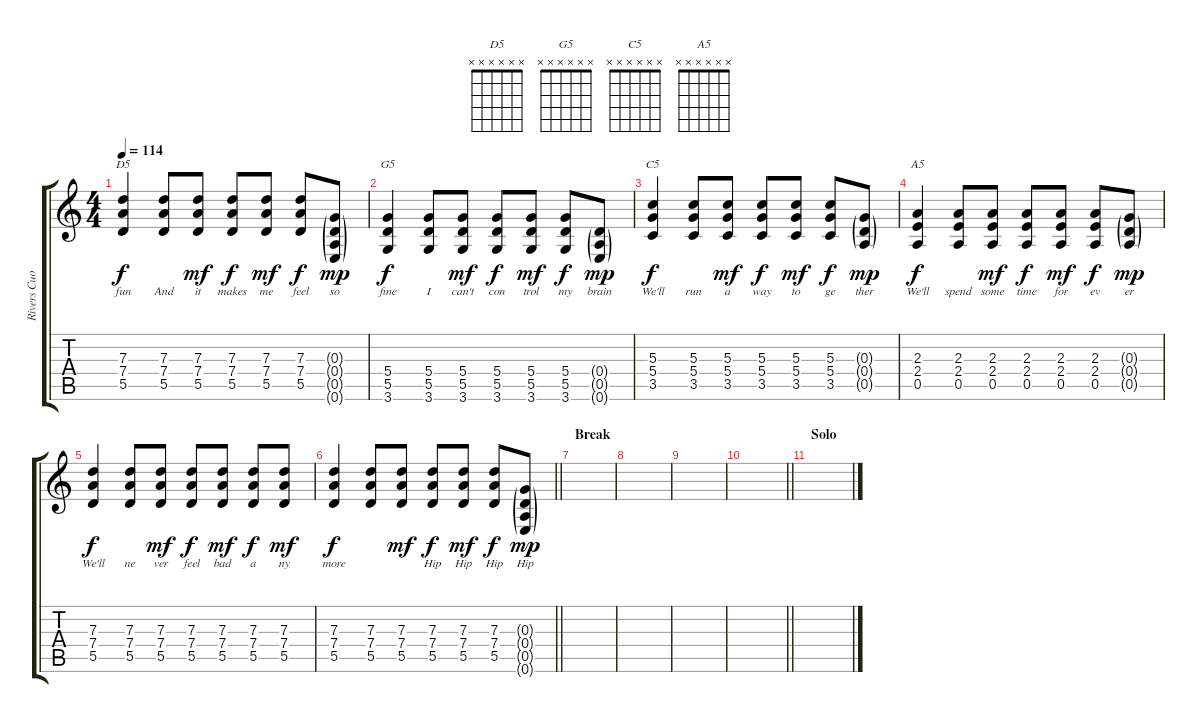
\track ("Rivers Cuomo - Guitar (Studio)" "Rivers Cuo") {instrument electricguitarclean}
\staff {score tabs}
\tuning (E4 B3 G3 D3 A2 E2) {hide}
\chord ("D5" x x x x x x)
\chord ("G5" x x x x x x)
\chord ("C5" x x x x x x)
\chord ("A5" x x x x x x)
\ts (4 4)
\tempo 114
\clef g2
\ks c
(7.3 7.4 5.5).4{ch "D5" lyrics (0 "fun") lyrics (1 "") lyrics (2 "") lyrics (3 "") lyrics (4 "") dy f} (7.3 7.4 5.5).8{lyrics (0 "And") lyrics (1 "") lyrics (2 "") lyrics (3 "") lyrics (4 "")} (7.3 7.4 5.5).8{lyrics (0 "it") lyrics (1 "") lyrics (2 "") lyrics (3 "") lyrics (4 "") dy mf} (7.3 7.4 5.5).8{lyrics (0 "makes") lyrics (1 "") lyrics (2 "") lyrics (3 "") lyrics (4 "") dy f} (7.3 7.4 5.5).8{lyrics (0 "me") lyrics (1 "") lyrics (2 "") lyrics (3 "") lyrics (4 "") dy mf} (7.3 7.4 5.5).8{lyrics (0 "feel") lyrics (1 "") lyrics (2 "") lyrics (3 "") lyrics (4 "") dy f} (0.3{g} 0.4{g} 0.5{g} 0.6{g}).8{lyrics (0 "so") lyrics (1 "") lyrics (2 "") lyrics (3 "") lyrics (4 "") dy mp} |
(5.4 5.5 3.6).4{ch "G5" lyrics (0 "fine") lyrics (1 "") lyrics (2 "") lyrics (3 "") lyrics (4 "") dy f} (5.4 5.5 3.6).8{lyrics (0 "I") lyrics (1 "") lyrics (2 "") lyrics (3 "") lyrics (4 "")} (5.4 5.5 3.6).8{lyrics (0 "can't") lyrics (1 "") lyrics (2 "") lyrics (3 "") lyrics (4 "") dy mf} (5.4 5.5 3.6).8{lyrics (0 "con") lyrics (1 "") lyrics (2 "") lyrics (3 "") lyrics (4 "") dy f} (5.4 5.5 3.6).8{lyrics (0 "trol") lyrics (1 "") lyrics (2 "") lyrics (3 "") lyrics (4 "") dy mf} (5.4 5.5 3.6).8{lyrics (0 "my") lyrics (1 "") lyrics (2 "") lyrics (3 "") lyrics (4 "") dy f} (0.4{g} 0.5{g} 0.6{g}).8{lyrics (0 "brain") lyrics (1 "") lyrics (2 "") lyrics (3 "") lyrics (4 "") dy mp} |
(5.3 5.4 3.5).4{ch "C5" lyrics (0 "We'll") lyrics (1 "") lyrics (2 "") lyrics (3 "") lyrics (4 "") dy f} (5.3 5.4 3.5).8{lyrics (0 "run") lyrics (1 "") lyrics (2 "") lyrics (3 "") lyrics (4 "")} (5.3 5.4 3.5).8{lyrics (0 "a") lyrics (1 "") lyrics (2 "") lyrics (3 "") lyrics (4 "") dy mf} (5.3 5.4 3.5).8{lyrics (0 "way") lyrics (1 "") lyrics (2 "") lyrics (3 "") lyrics (4 "") dy f} (5.3 5.4 3.5).8{lyrics (0 "to") lyrics (1 "") lyrics (2 "") lyrics (3 "") lyrics (4 "") dy mf} (5.3 5.4 3.5).8{lyrics (0 "ge") lyrics (1 "") lyrics (2 "") lyrics (3 "") lyrics (4 "") dy f} (0.3{g} 0.4{g} 0.5{g}).8{lyrics (0 "ther") lyrics (1 "") lyrics (2 "") lyrics (3 "") lyrics (4 "") dy mp} |
(2.3 2.4 0.5).4{ch "A5" lyrics (0 "We'll") lyrics (1 "") lyrics (2 "") lyrics (3 "") lyrics (4 "") dy f} (2.3 2.4 0.5).8{lyrics (0 "spend") lyrics (1 "") lyrics (2 "") lyrics (3 "") lyrics (4 "")} (2.3 2.4 0.5).8{lyrics (0 "some") lyrics (1 "") lyrics (2 "") lyrics (3 "") lyrics (4 "") dy mf} (2.3 2.4 0.5).8{lyrics (0 "time") lyrics (1 "") lyrics (2 "") lyrics (3 "") lyrics (4 "") dy f} (2.3 2.4 0.5).8{lyrics (0 "for") lyrics (1 "") lyrics (2 "") lyrics (3 "") lyrics (4 "") dy mf} (2.3 2.4 0.5).8{lyrics (0 "ev") lyrics (1 "") lyrics (2 "") lyrics (3 "") lyrics (4 "") dy f} (0.3{g} 0.4{g} 0.5{g}).8{lyrics (0 "er") lyrics (1 "") lyrics (2 "") lyrics (3 "") lyrics (4 "") dy mp} |
(7.3 7.4 5.5).4{lyrics (0 "We'll") lyrics (1 "") lyrics (2 "") lyrics (3 "") lyrics (4 "") dy f} (7.3 7.4 5.5).8{lyrics (0 "ne") lyrics (1 "") lyrics (2 "") lyrics (3 "") lyrics (4 "")} (7.3 7.4 5.5).8{lyrics (0 "ver") lyrics (1 "") lyrics (2 "") lyrics (3 "") lyrics (4 "") dy mf} (7.3 7.4 5.5).8{lyrics (0 "feel") lyrics (1 "") lyrics (2 "") lyrics (3 "") lyrics (4 "") dy f} (7.3 7.4 5.5).8{lyrics (0 "bad") lyrics (1 "") lyrics (2 "") lyrics (3 "") lyrics (4 "") dy mf} (7.3 7.4 5.5).8{lyrics (0 "a") lyrics (1 "") lyrics (2 "") lyrics (3 "") lyrics (4 "") dy f} (7.3 7.4 5.5).8{lyrics (0 "ny") lyrics (1 "") lyrics (2 "") lyrics (3 "") lyrics (4 "") dy mf} |
\barLineRight lightlight
(7.3 7.4 5.5).4{lyrics (0 "more") lyrics (1 "") lyrics (2 "") lyrics (3 "") lyrics (4 "") dy f} (7.3 7.4 5.5).8{lyrics (0 "") lyrics (1 "") lyrics (2 "") lyrics (3 "") lyrics (4 "")} (7.3 7.4 5.5).8{lyrics (0 "") lyrics (1 "") lyrics (2 "") lyrics (3 "") lyrics (4 "") dy mf} (7.3 7.4 5.5).8{lyrics (0 "Hip") lyrics (1 "") lyrics (2 "") lyrics (3 "") lyrics (4 "") dy f} (7.3 7.4 5.5).8{lyrics (0 "Hip") lyrics (1 "") lyrics (2 "") lyrics (3 "") lyrics (4 "") dy mf} (7.3 7.4 5.5).8{lyrics (0 "Hip") lyrics (1 "") lyrics (2 "") lyrics (3 "") lyrics (4 "") dy f} (0.3{g} 0.4{g} 0.5{g} 0.6{g}).8{lyrics (0 "Hip") lyrics (1 "") lyrics (2 "") lyrics (3 "") lyrics (4 "") dy mp} |
\section ("" "Break")
|
|
|
\barLineRight lightlight
|
\section ("" "Solo")
